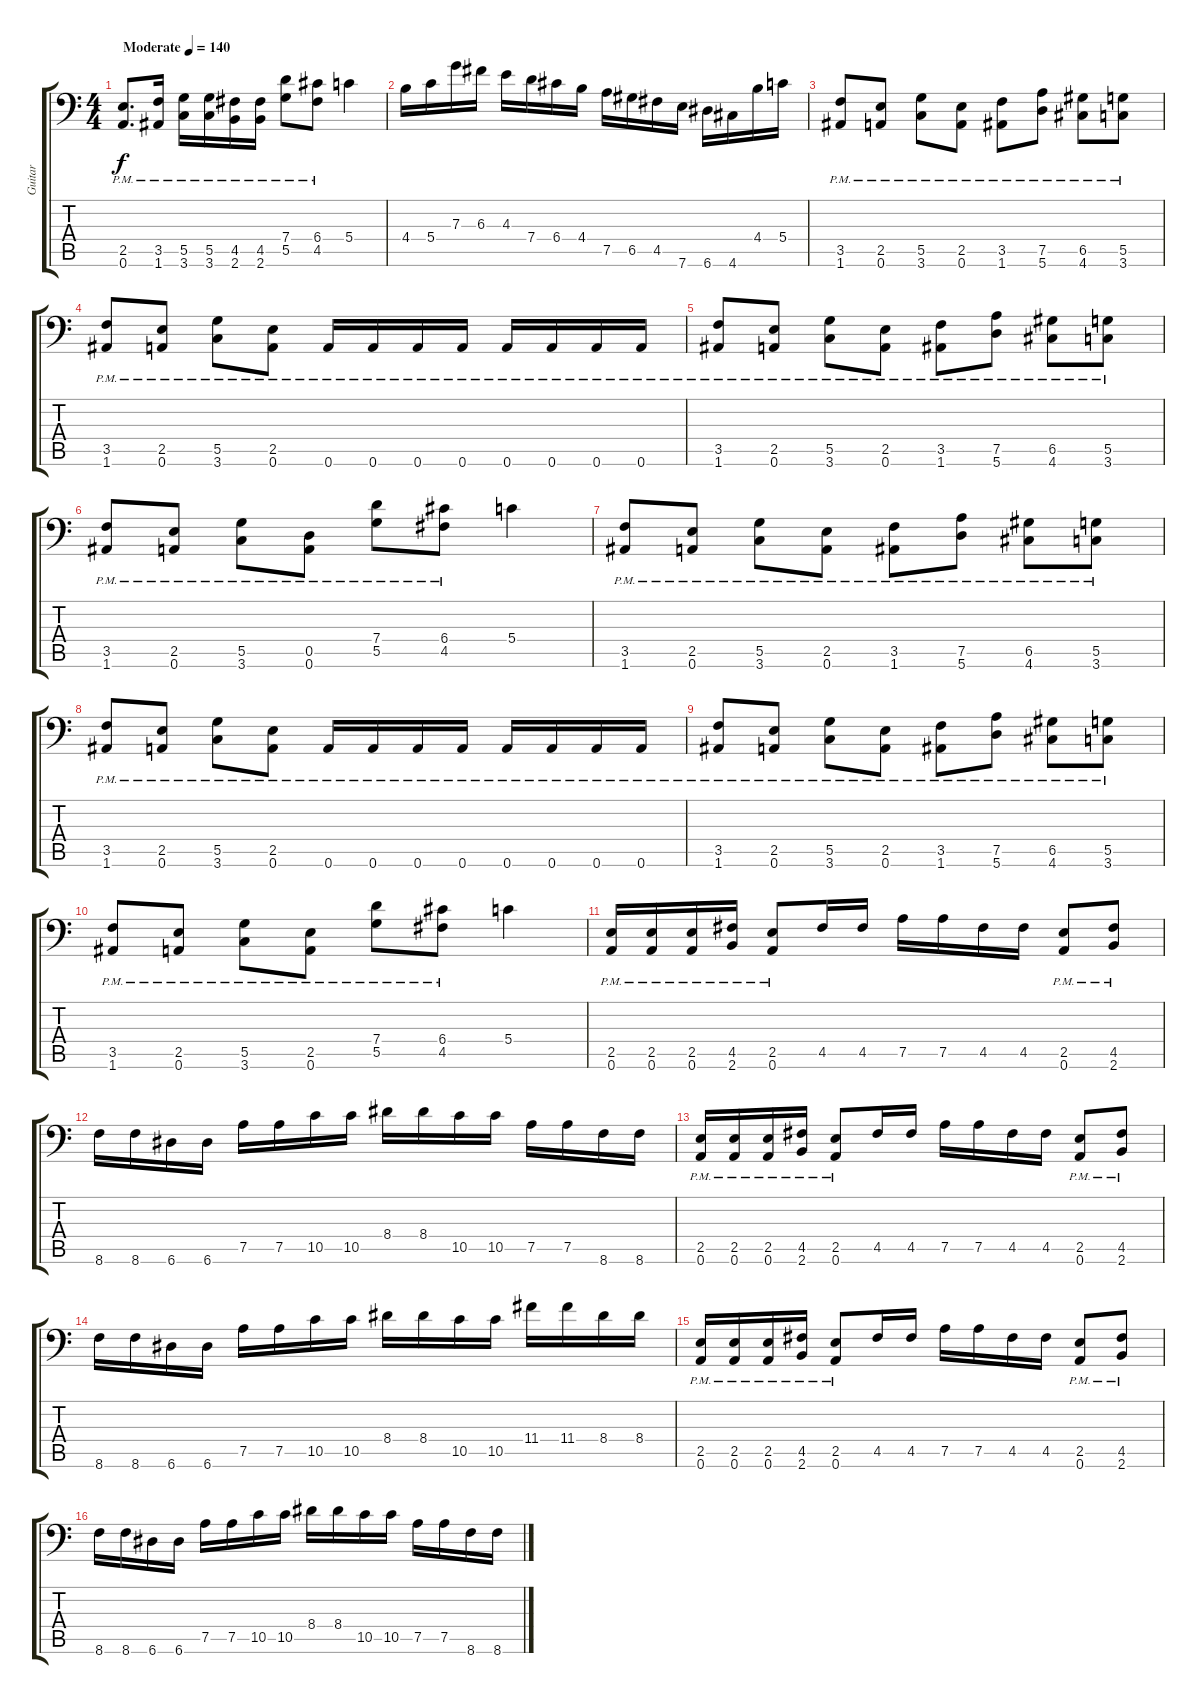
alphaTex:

\track ("Guitar" "Guitar") {instrument distortionguitar}
\staff {score tabs}
\tuning (A3 E3 C3 G2 D2 A1) {hide}
\ts (4 4)
\tempo (140 "Moderate")
\clef f4
\ks c
(2.5{pm} 0.6{pm}).8{d dy f instrument distortionguitar} (3.5{pm} 1.6{pm}).16 (5.5{pm} 3.6{pm}).16 (5.5{pm} 3.6{pm}).16 (4.5{pm} 2.6{pm}).16 (4.5{pm} 2.6{pm}).16 (7.4{pm} 5.5{pm}).8 (6.4{pm} 4.5{pm}).8 5.4.4 |
4.4.16 5.4.16 7.3.16 6.3.16 4.3.16 7.4.16 6.4.16 4.4.16 7.5.16 6.5.16 4.5.16 7.6.16 6.6.16 4.6.16 4.4.16 5.4.16 |
(3.5{pm} 1.6{pm}).8 (2.5{pm} 0.6{pm}).8 (5.5{pm} 3.6{pm}).8 (2.5{pm} 0.6{pm}).8 (3.5{pm} 1.6{pm}).8 (7.5{pm} 5.6{pm}).8 (6.5{pm} 4.6{pm}).8 (5.5{pm} 3.6{pm}).8 |
(3.5{pm} 1.6{pm}).8 (2.5{pm} 0.6{pm}).8 (5.5{pm} 3.6{pm}).8 (2.5{pm} 0.6{pm}).8 0.6{pm}.16 0.6{pm}.16 0.6{pm}.16 0.6{pm}.16 0.6{pm}.16 0.6{pm}.16 0.6{pm}.16 0.6{pm}.16 |
(3.5{pm} 1.6{pm}).8 (2.5{pm} 0.6{pm}).8 (5.5{pm} 3.6{pm}).8 (2.5{pm} 0.6{pm}).8 (3.5{pm} 1.6{pm}).8 (7.5{pm} 5.6{pm}).8 (6.5{pm} 4.6{pm}).8 (5.5{pm} 3.6{pm}).8 |
(3.5{pm} 1.6{pm}).8 (2.5{pm} 0.6{pm}).8 (5.5{pm} 3.6{pm}).8 (0.5{pm} 0.6{pm}).8 (7.4{pm} 5.5{pm}).8 (6.4{pm} 4.5{pm}).8 5.4.4 |
(3.5{pm} 1.6{pm}).8 (2.5{pm} 0.6{pm}).8 (5.5{pm} 3.6{pm}).8 (2.5{pm} 0.6{pm}).8 (3.5{pm} 1.6{pm}).8 (7.5{pm} 5.6{pm}).8 (6.5{pm} 4.6{pm}).8 (5.5{pm} 3.6{pm}).8 |
(3.5{pm} 1.6{pm}).8 (2.5{pm} 0.6{pm}).8 (5.5{pm} 3.6{pm}).8 (2.5{pm} 0.6{pm}).8 0.6{pm}.16 0.6{pm}.16 0.6{pm}.16 0.6{pm}.16 0.6{pm}.16 0.6{pm}.16 0.6{pm}.16 0.6{pm}.16 |
(3.5{pm} 1.6{pm}).8 (2.5{pm} 0.6{pm}).8 (5.5{pm} 3.6{pm}).8 (2.5{pm} 0.6{pm}).8 (3.5{pm} 1.6{pm}).8 (7.5{pm} 5.6{pm}).8 (6.5{pm} 4.6{pm}).8 (5.5{pm} 3.6{pm}).8 |
(3.5{pm} 1.6{pm}).8 (2.5{pm} 0.6{pm}).8 (5.5{pm} 3.6{pm}).8 (2.5{pm} 0.6{pm}).8 (7.4{pm} 5.5{pm}).8 (6.4{pm} 4.5{pm}).8 5.4.4 |
(2.5{pm} 0.6{pm}).16 (2.5{pm} 0.6{pm}).16 (2.5{pm} 0.6{pm}).16 (4.5{pm} 2.6{pm}).16 (2.5{pm} 0.6{pm}).8 4.5.16 4.5.16 7.5.16 7.5.16 4.5.16 4.5.16 (2.5{pm} 0.6{pm}).8 (4.5{pm} 2.6{pm}).8 |
8.6.16 8.6.16 6.6.16 6.6.16 7.5.16 7.5.16 10.5.16 10.5.16 8.4.16 8.4.16 10.5.16 10.5.16 7.5.16 7.5.16 8.6.16 8.6.16 |
(2.5{pm} 0.6{pm}).16 (2.5{pm} 0.6{pm}).16 (2.5{pm} 0.6{pm}).16 (4.5{pm} 2.6{pm}).16 (2.5{pm} 0.6{pm}).8 4.5.16 4.5.16 7.5.16 7.5.16 4.5.16 4.5.16 (2.5{pm} 0.6{pm}).8 (4.5{pm} 2.6{pm}).8 |
8.6.16 8.6.16 6.6.16 6.6.16 7.5.16 7.5.16 10.5.16 10.5.16 8.4.16 8.4.16 10.5.16 10.5.16 11.4.16 11.4.16 8.4.16 8.4.16 |
(2.5{pm} 0.6{pm}).16 (2.5{pm} 0.6{pm}).16 (2.5{pm} 0.6{pm}).16 (4.5{pm} 2.6{pm}).16 (2.5{pm} 0.6{pm}).8 4.5.16 4.5.16 7.5.16 7.5.16 4.5.16 4.5.16 (2.5{pm} 0.6{pm}).8 (4.5{pm} 2.6{pm}).8 |
8.6.16 8.6.16 6.6.16 6.6.16 7.5.16 7.5.16 10.5.16 10.5.16 8.4.16 8.4.16 10.5.16 10.5.16 7.5.16 7.5.16 8.6.16 8.6.16
